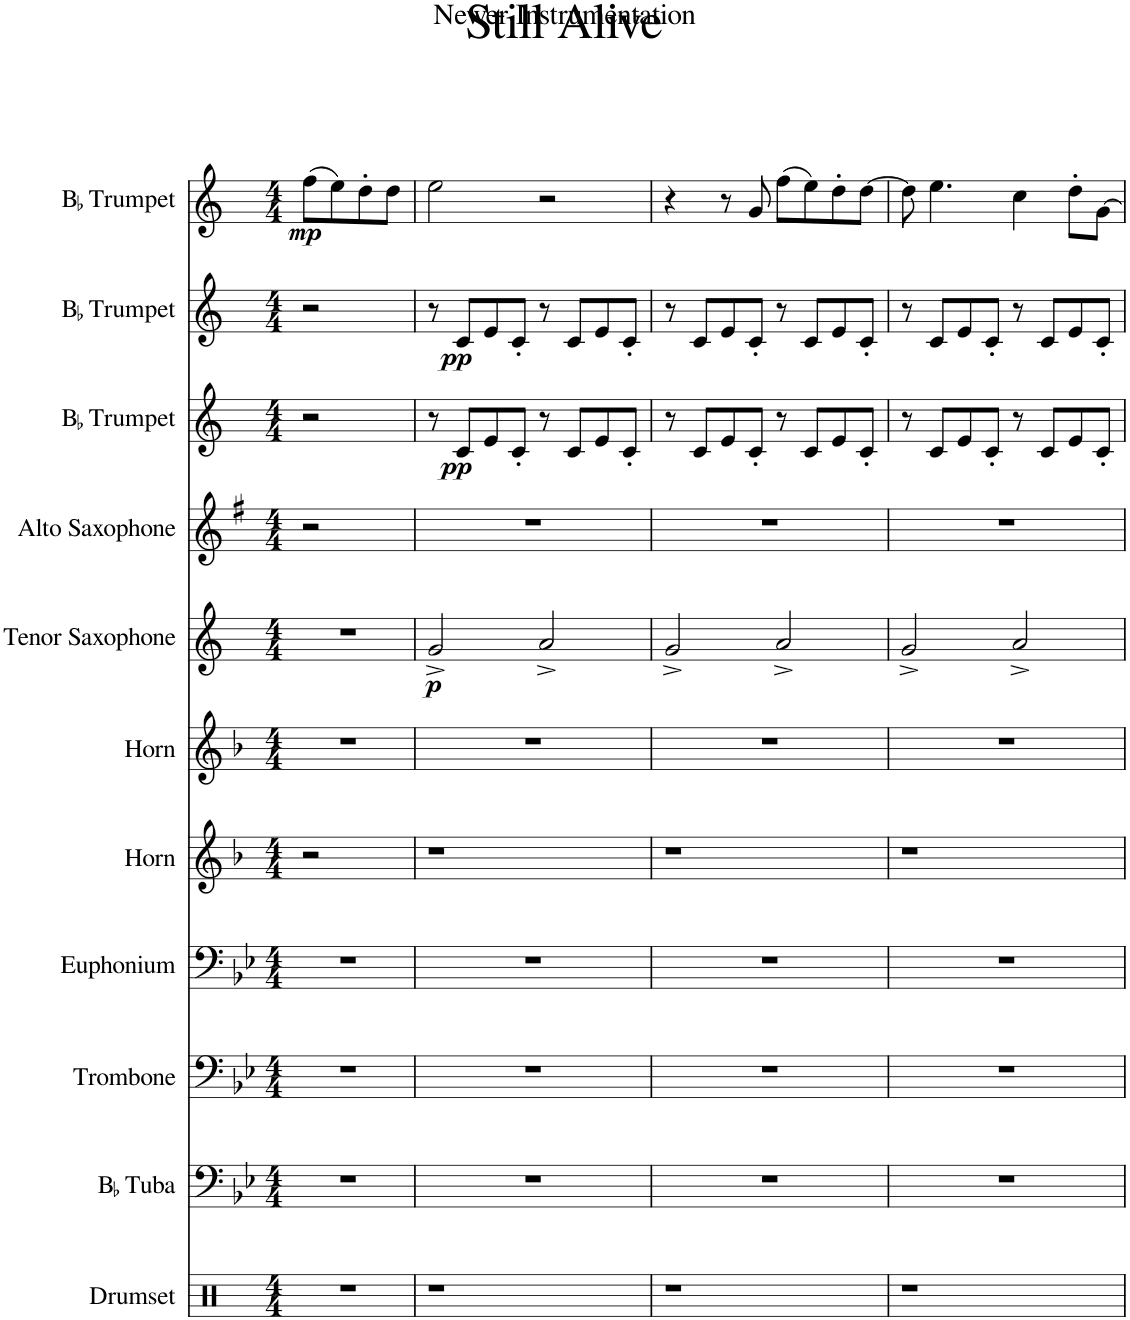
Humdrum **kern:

**kern	**kern	**kern	**kern	**kern	**kern	**kern	**dynam	**kern	**kern	**dynam	**kern	**dynam	**kern	**dynam
*part11	*part10	*part9	*part8	*part7	*part6	*part5	*part5	*part4	*part3	*part3	*part2	*part2	*part1	*part1
*staff11	*staff10	*staff9	*staff8	*staff7	*staff6	*staff5	*staff5	*staff4	*staff3	*staff3	*staff2	*staff2	*staff1	*staff1
*I"Drumset	*I"BaccidentalFlat Tuba	*I"Trombone	*I"Euphonium	*I"Horn	*I"Horn	*I"Tenor Saxophone	*	*I"Alto Saxophone	*I"BaccidentalFlat Trumpet	*	*I"BaccidentalFlat Trumpet	*	*I"BaccidentalFlat Trumpet	*
*I'Drs.	*I'BaccidentalFlat Tu.	*I'Trb.	*I'Eu.	*I'Hn.	*I'Hn.	*I'T. Sax.	*	*I'A. Sax.	*I'BaccidentalFlat Tpt.	*	*I'BaccidentalFlat Tpt.	*	*I'BaccidentalFlat Tpt.	*
*clefX	*clefF4	*clefF4	*clefF4	*clefG2	*clefG2	*clefG2	*	*clefG2	*clefG2	*	*clefG2	*	*clefG2	*
*	*	*	*	*Trd4c7	*Trd4c7	*Trd8c14	*	*Trd5c9	*Trd1c2	*	*Trd1c2	*	*Trd1c2	*
*k[]	*k[b-e-]	*k[b-e-]	*k[b-e-]	*k[b-]	*k[b-]	*k[]	*	*k[f#]	*k[]	*	*k[]	*	*k[]	*
*M4/4	*M4/4	*M4/4	*M4/4	*M4/4	*M4/4	*M4/4	*	*M4/4	*M4/4	*	*M4/4	*	*M4/4	*
=1	=1	=1	=1	=1	=1	=1	=1	=1	=1	=1	=1	=1	=1	=1
!	!	!	!	!	!	!	!	!	!	!	!	!	!	!LO:DY:b
1r	1r	1r	1r	2r	1r	1r	.	2r	2r	.	2r	.	(8ff\L	mp
.	.	.	.	.	.	.	.	.	.	.	.	.	8ee\)	.
.	.	.	.	.	.	.	.	.	.	.	.	.	8dd'\	.
.	.	.	.	.	.	.	.	.	.	.	.	.	8dd\J	.
.	.	.	.	2ryy	.	.	.	2ryy	2ryy	.	2ryy	.	2ryy	.
=2	=2	=2	=2	=2	=2	=2	=2	=2	=2	=2	=2	=2	=2	=2
!	!	!	!	!	!	!	!LO:DY:b	!	!	!	!	!	!	!
1r	1r	1r	1r	1r	1r	2g^/	p	1r	8r	.	8r	.	2ee\	.
!	!	!	!	!	!	!	!	!	!	!LO:DY:b	!	!LO:DY:b	!	!
.	.	.	.	.	.	.	.	.	8c/L	pp	8c/L	pp	.	.
.	.	.	.	.	.	.	.	.	8e/	.	8e/	.	.	.
.	.	.	.	.	.	.	.	.	8c'/J	.	8c'/J	.	.	.
.	.	.	.	.	.	2a^/	.	.	8r	.	8r	.	2r	.
.	.	.	.	.	.	.	.	.	8c/L	.	8c/L	.	.	.
.	.	.	.	.	.	.	.	.	8e/	.	8e/	.	.	.
.	.	.	.	.	.	.	.	.	8c'/J	.	8c'/J	.	.	.
=3	=3	=3	=3	=3	=3	=3	=3	=3	=3	=3	=3	=3	=3	=3
1r	1r	1r	1r	1r	1r	2g^/	.	1r	8r	.	8r	.	4r	.
.	.	.	.	.	.	.	.	.	8c/L	.	8c/L	.	.	.
.	.	.	.	.	.	.	.	.	8e/	.	8e/	.	8r	.
.	.	.	.	.	.	.	.	.	8c'/J	.	8c'/J	.	8g/	.
.	.	.	.	.	.	2a^/	.	.	8r	.	8r	.	(8ff\L	.
.	.	.	.	.	.	.	.	.	8c/L	.	8c/L	.	8ee\)	.
.	.	.	.	.	.	.	.	.	8e/	.	8e/	.	8dd'\	.
.	.	.	.	.	.	.	.	.	8c'/J	.	8c'/J	.	[8dd\J	.
=4	=4	=4	=4	=4	=4	=4	=4	=4	=4	=4	=4	=4	=4	=4
1r	1r	1r	1r	1r	1r	2g^/	.	1r	8r	.	8r	.	8dd\]	.
.	.	.	.	.	.	.	.	.	8c/L	.	8c/L	.	4.ee\	.
.	.	.	.	.	.	.	.	.	8e/	.	8e/	.	.	.
.	.	.	.	.	.	.	.	.	8c'/J	.	8c'/J	.	.	.
.	.	.	.	.	.	2a^/	.	.	8r	.	8r	.	4cc\	.
.	.	.	.	.	.	.	.	.	8c/L	.	8c/L	.	.	.
.	.	.	.	.	.	.	.	.	8e/	.	8e/	.	8dd'\L	.
.	.	.	.	.	.	.	.	.	8c'/J	.	8c'/J	.	[8g\J	.
=	=	=	=	=	=	=	=	=	=	=	=	=	=	=
*-	*-	*-	*-	*-	*-	*-	*-	*-	*-	*-	*-	*-	*-	*-
